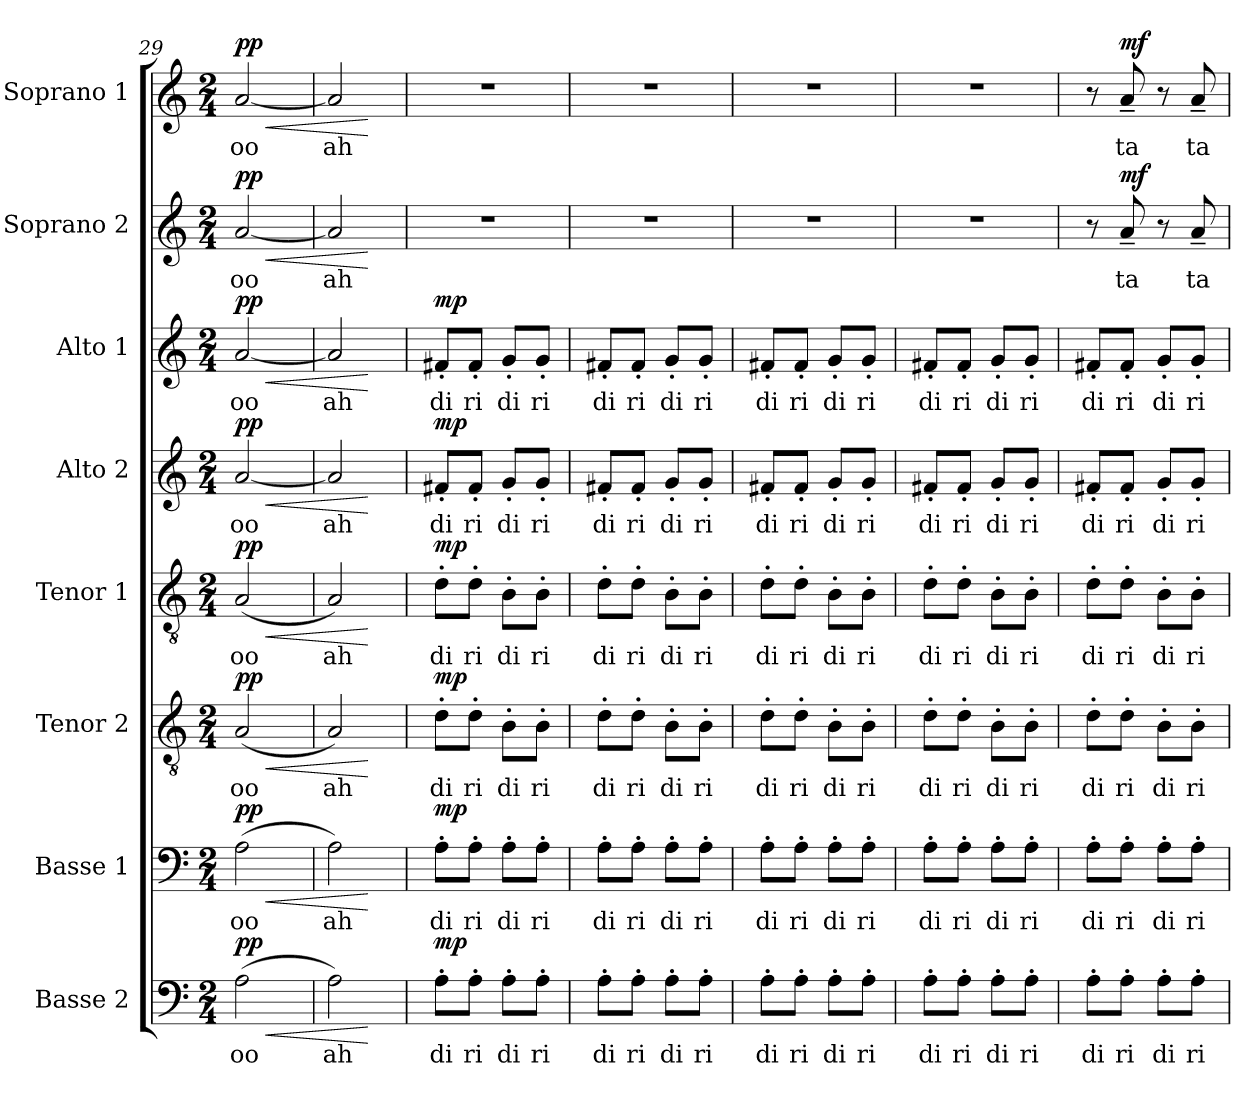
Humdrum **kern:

**kern	**text	**dynam	**kern	**text	**dynam	**kern	**text	**dynam	**kern	**text	**dynam	**kern	**text	**dynam	**kern	**text	**dynam	**kern	**text	**dynam	**kern	**text	**dynam
*part8	*part8	*part8	*part7	*part7	*part7	*part6	*part6	*part6	*part5	*part5	*part5	*part4	*part4	*part4	*part3	*part3	*part3	*part2	*part2	*part2	*part1	*part1	*part1
*staff8	*staff8	*staff8	*staff7	*staff7	*staff7	*staff6	*staff6	*staff6	*staff5	*staff5	*staff5	*staff4	*staff4	*staff4	*staff3	*staff3	*staff3	*staff2	*staff2	*staff2	*staff1	*staff1	*staff1
*I"Basse 2	*	*	*I"Basse 1	*	*	*I"Tenor 2	*	*	*I"Tenor 1	*	*	*I"Alto 2	*	*	*I"Alto 1	*	*	*I"Soprano 2	*	*	*I"Soprano 1	*	*
*I'B. 2	*	*	*I'B. 1	*	*	*I'T. 2	*	*	*I'T. 1	*	*	*I'A. 2	*	*	*I'A. 1	*	*	*I'S. 2	*	*	*I'S. 1	*	*
*clefF4	*	*	*clefF4	*	*	*clefGv2	*	*	*clefGv2	*	*	*clefG2	*	*	*clefG2	*	*	*clefG2	*	*	*clefG2	*	*
*k[]	*	*	*k[]	*	*	*k[]	*	*	*k[]	*	*	*k[]	*	*	*k[]	*	*	*k[]	*	*	*k[]	*	*
*M2/4	*	*	*M2/4	*	*	*M2/4	*	*	*M2/4	*	*	*M2/4	*	*	*M2/4	*	*	*M2/4	*	*	*M2/4	*	*
=29	=29	=29	=29	=29	=29	=29	=29	=29	=29	=29	=29	=29	=29	=29	=29	=29	=29	=29	=29	=29	=29	=29	=29
!	!LO:LY:b	!LO:HP:b	!	!LO:LY:b	!LO:HP:b	!	!LO:LY:b	!LO:HP:b	!	!LO:LY:b	!LO:HP:b	!	!LO:LY:b	!LO:HP:b	!	!LO:LY:b	!LO:HP:b	!	!LO:LY:b	!LO:HP:b	!	!LO:LY:b	!LO:HP:b
!	!	!LO:DY:n=1:a	!	!	!LO:DY:n=1:a	!	!	!LO:DY:n=1:a	!	!	!LO:DY:n=1:a	!	!	!LO:DY:n=1:a	!	!	!LO:DY:n=1:a	!	!	!LO:DY:n=1:a	!	!	!LO:DY:n=1:a
(2A\	oo	< pp	(2A\	oo	< pp	(2A/	oo	< pp	(2A/	oo	< pp	[2a/	oo	< pp	[2a/	oo	< pp	[2a/	oo	< pp	[2a/	oo	< pp
=30	=30	=30	=30	=30	=30	=30	=30	=30	=30	=30	=30	=30	=30	=30	=30	=30	=30	=30	=30	=30	=30	=30	=30
!	!LO:LY:b	!	!	!LO:LY:b	!	!	!LO:LY:b	!	!	!LO:LY:b	!	!	!LO:LY:b	!	!	!LO:LY:b	!	!	!LO:LY:b	!	!	!LO:LY:b	!
2A\)	ah	.	2A\)	ah	.	2A/)	ah	.	2A/)	ah	.	2a/]	ah	.	2a/]	ah	.	2a/]	ah	.	2a/]	ah	.
.	.	[	.	.	[	.	.	[	.	.	[	.	.	[	.	.	[	.	.	[	.	.	[
=31	=31	=31	=31	=31	=31	=31	=31	=31	=31	=31	=31	=31	=31	=31	=31	=31	=31	=31	=31	=31	=31	=31	=31
!	!LO:LY:b	!LO:DY:a	!	!LO:LY:b	!LO:DY:a	!	!LO:LY:b	!LO:DY:a	!	!LO:LY:b	!LO:DY:a	!	!LO:LY:b	!LO:DY:a	!	!LO:LY:b	!LO:DY:a	!	!	!	!	!	!
8A'\L	di	mp	8A'\L	di	mp	8d'\L	di	mp	8d'\L	di	mp	8f#X'/L	di	mp	8f#X'/L	di	mp	2r	.	.	2r	.	.
!	!LO:LY:b	!	!	!LO:LY:b	!	!	!LO:LY:b	!	!	!LO:LY:b	!	!	!LO:LY:b	!	!	!LO:LY:b	!	!	!	!	!	!	!
8A'\J	ri	.	8A'\J	ri	.	8d'\J	ri	.	8d'\J	ri	.	8f#'/J	ri	.	8f#'/J	ri	.	.	.	.	.	.	.
!	!LO:LY:b	!	!	!LO:LY:b	!	!	!LO:LY:b	!	!	!LO:LY:b	!	!	!LO:LY:b	!	!	!LO:LY:b	!	!	!	!	!	!	!
8A'\L	di	.	8A'\L	di	.	8B'\L	di	.	8B'\L	di	.	8g'/L	di	.	8g'/L	di	.	.	.	.	.	.	.
!	!LO:LY:b	!	!	!LO:LY:b	!	!	!LO:LY:b	!	!	!LO:LY:b	!	!	!LO:LY:b	!	!	!LO:LY:b	!	!	!	!	!	!	!
8A'\J	ri	.	8A'\J	ri	.	8B'\J	ri	.	8B'\J	ri	.	8g'/J	ri	.	8g'/J	ri	.	.	.	.	.	.	.
=32	=32	=32	=32	=32	=32	=32	=32	=32	=32	=32	=32	=32	=32	=32	=32	=32	=32	=32	=32	=32	=32	=32	=32
!	!LO:LY:b	!	!	!LO:LY:b	!	!	!LO:LY:b	!	!	!LO:LY:b	!	!	!LO:LY:b	!	!	!LO:LY:b	!	!	!	!	!	!	!
8A'\L	di	.	8A'\L	di	.	8d'\L	di	.	8d'\L	di	.	8f#X'/L	di	.	8f#X'/L	di	.	2r	.	.	2r	.	.
!	!LO:LY:b	!	!	!LO:LY:b	!	!	!LO:LY:b	!	!	!LO:LY:b	!	!	!LO:LY:b	!	!	!LO:LY:b	!	!	!	!	!	!	!
8A'\J	ri	.	8A'\J	ri	.	8d'\J	ri	.	8d'\J	ri	.	8f#'/J	ri	.	8f#'/J	ri	.	.	.	.	.	.	.
!	!LO:LY:b	!	!	!LO:LY:b	!	!	!LO:LY:b	!	!	!LO:LY:b	!	!	!LO:LY:b	!	!	!LO:LY:b	!	!	!	!	!	!	!
8A'\L	di	.	8A'\L	di	.	8B'\L	di	.	8B'\L	di	.	8g'/L	di	.	8g'/L	di	.	.	.	.	.	.	.
!	!LO:LY:b	!	!	!LO:LY:b	!	!	!LO:LY:b	!	!	!LO:LY:b	!	!	!LO:LY:b	!	!	!LO:LY:b	!	!	!	!	!	!	!
8A'\J	ri	.	8A'\J	ri	.	8B'\J	ri	.	8B'\J	ri	.	8g'/J	ri	.	8g'/J	ri	.	.	.	.	.	.	.
=33	=33	=33	=33	=33	=33	=33	=33	=33	=33	=33	=33	=33	=33	=33	=33	=33	=33	=33	=33	=33	=33	=33	=33
!	!LO:LY:b	!	!	!LO:LY:b	!	!	!LO:LY:b	!	!	!LO:LY:b	!	!	!LO:LY:b	!	!	!LO:LY:b	!	!	!	!	!	!	!
8A'\L	di	.	8A'\L	di	.	8d'\L	di	.	8d'\L	di	.	8f#X'/L	di	.	8f#X'/L	di	.	2r	.	.	2r	.	.
!	!LO:LY:b	!	!	!LO:LY:b	!	!	!LO:LY:b	!	!	!LO:LY:b	!	!	!LO:LY:b	!	!	!LO:LY:b	!	!	!	!	!	!	!
8A'\J	ri	.	8A'\J	ri	.	8d'\J	ri	.	8d'\J	ri	.	8f#'/J	ri	.	8f#'/J	ri	.	.	.	.	.	.	.
!	!LO:LY:b	!	!	!LO:LY:b	!	!	!LO:LY:b	!	!	!LO:LY:b	!	!	!LO:LY:b	!	!	!LO:LY:b	!	!	!	!	!	!	!
8A'\L	di	.	8A'\L	di	.	8B'\L	di	.	8B'\L	di	.	8g'/L	di	.	8g'/L	di	.	.	.	.	.	.	.
!	!LO:LY:b	!	!	!LO:LY:b	!	!	!LO:LY:b	!	!	!LO:LY:b	!	!	!LO:LY:b	!	!	!LO:LY:b	!	!	!	!	!	!	!
8A'\J	ri	.	8A'\J	ri	.	8B'\J	ri	.	8B'\J	ri	.	8g'/J	ri	.	8g'/J	ri	.	.	.	.	.	.	.
=34	=34	=34	=34	=34	=34	=34	=34	=34	=34	=34	=34	=34	=34	=34	=34	=34	=34	=34	=34	=34	=34	=34	=34
!	!LO:LY:b	!	!	!LO:LY:b	!	!	!LO:LY:b	!	!	!LO:LY:b	!	!	!LO:LY:b	!	!	!LO:LY:b	!	!	!	!	!	!	!
8A'\L	di	.	8A'\L	di	.	8d'\L	di	.	8d'\L	di	.	8f#X'/L	di	.	8f#X'/L	di	.	2r	.	.	2r	.	.
!	!LO:LY:b	!	!	!LO:LY:b	!	!	!LO:LY:b	!	!	!LO:LY:b	!	!	!LO:LY:b	!	!	!LO:LY:b	!	!	!	!	!	!	!
8A'\J	ri	.	8A'\J	ri	.	8d'\J	ri	.	8d'\J	ri	.	8f#'/J	ri	.	8f#'/J	ri	.	.	.	.	.	.	.
!	!LO:LY:b	!	!	!LO:LY:b	!	!	!LO:LY:b	!	!	!LO:LY:b	!	!	!LO:LY:b	!	!	!LO:LY:b	!	!	!	!	!	!	!
8A'\L	di	.	8A'\L	di	.	8B'\L	di	.	8B'\L	di	.	8g'/L	di	.	8g'/L	di	.	.	.	.	.	.	.
!	!LO:LY:b	!	!	!LO:LY:b	!	!	!LO:LY:b	!	!	!LO:LY:b	!	!	!LO:LY:b	!	!	!LO:LY:b	!	!	!	!	!	!	!
8A'\J	ri	.	8A'\J	ri	.	8B'\J	ri	.	8B'\J	ri	.	8g'/J	ri	.	8g'/J	ri	.	.	.	.	.	.	.
=35	=35	=35	=35	=35	=35	=35	=35	=35	=35	=35	=35	=35	=35	=35	=35	=35	=35	=35	=35	=35	=35	=35	=35
!	!LO:LY:b	!	!	!LO:LY:b	!	!	!LO:LY:b	!	!	!LO:LY:b	!	!	!LO:LY:b	!	!	!LO:LY:b	!	!	!	!	!	!	!
8A'\L	di	.	8A'\L	di	.	8d'\L	di	.	8d'\L	di	.	8f#X'/L	di	.	8f#X'/L	di	.	8r	.	.	8r	.	.
!	!LO:LY:b	!	!	!LO:LY:b	!	!	!LO:LY:b	!	!	!LO:LY:b	!	!	!LO:LY:b	!	!	!LO:LY:b	!	!	!LO:LY:b	!LO:DY:a	!	!LO:LY:b	!LO:DY:a
8A'\J	ri	.	8A'\J	ri	.	8d'\J	ri	.	8d'\J	ri	.	8f#'/J	ri	.	8f#'/J	ri	.	8a~/	ta	mf	8a~/	ta	mf
!	!LO:LY:b	!	!	!LO:LY:b	!	!	!LO:LY:b	!	!	!LO:LY:b	!	!	!LO:LY:b	!	!	!LO:LY:b	!	!	!	!	!	!	!
8A'\L	di	.	8A'\L	di	.	8B'\L	di	.	8B'\L	di	.	8g'/L	di	.	8g'/L	di	.	8r	.	.	8r	.	.
!	!LO:LY:b	!	!	!LO:LY:b	!	!	!LO:LY:b	!	!	!LO:LY:b	!	!	!LO:LY:b	!	!	!LO:LY:b	!	!	!LO:LY:b	!	!	!LO:LY:b	!
8A'\J	ri	.	8A'\J	ri	.	8B'\J	ri	.	8B'\J	ri	.	8g'/J	ri	.	8g'/J	ri	.	8a~/	ta	.	8a~/	ta	.
=	=	=	=	=	=	=	=	=	=	=	=	=	=	=	=	=	=	=	=	=	=	=	=
*-	*-	*-	*-	*-	*-	*-	*-	*-	*-	*-	*-	*-	*-	*-	*-	*-	*-	*-	*-	*-	*-	*-	*-
